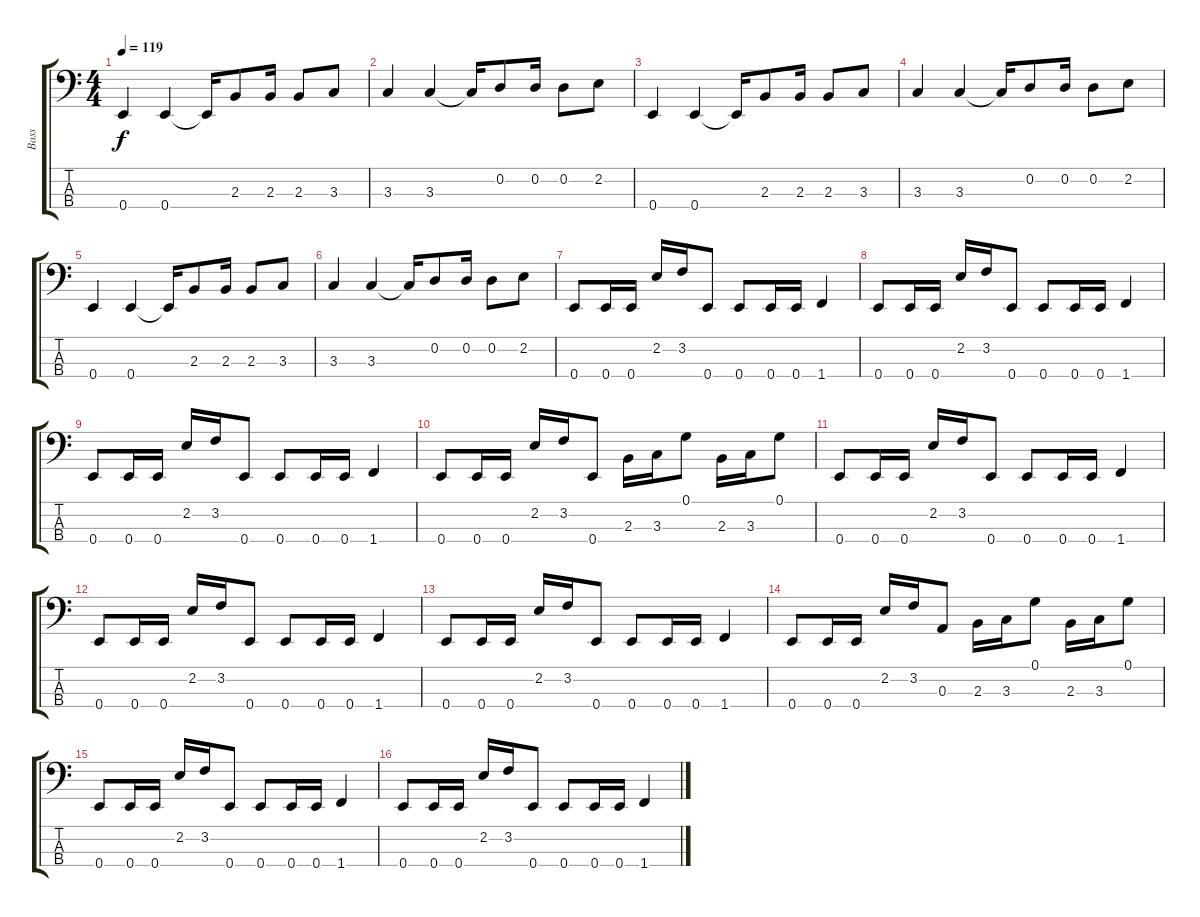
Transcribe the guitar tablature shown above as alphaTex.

\track ("Bass" "Bass") {instrument slapbass1}
\staff {score tabs}
\tuning (G2 D2 A1 E1) {hide}
\ts (4 4)
\tempo 119
\clef f4
\ks c
0.4.4{dy f} 0.4.4 0.4{t}.16 2.3.8 2.3.16 2.3.8 3.3.8 |
3.3.4 3.3.4 3.3{t}.16 0.2.8 0.2.16 0.2.8 2.2.8 |
0.4.4 0.4.4 0.4{t}.16 2.3.8 2.3.16 2.3.8 3.3.8 |
3.3.4 3.3.4 3.3{t}.16 0.2.8 0.2.16 0.2.8 2.2.8 |
0.4.4 0.4.4 0.4{t}.16 2.3.8 2.3.16 2.3.8 3.3.8 |
3.3.4 3.3.4 3.3{t}.16 0.2.8 0.2.16 0.2.8 2.2.8 |
0.4.8 0.4.16 0.4.16 2.2.16 3.2.16 0.4.8 0.4.8 0.4.16 0.4.16 1.4.4 |
0.4.8 0.4.16 0.4.16 2.2.16 3.2.16 0.4.8 0.4.8 0.4.16 0.4.16 1.4.4 |
0.4.8 0.4.16 0.4.16 2.2.16 3.2.16 0.4.8 0.4.8 0.4.16 0.4.16 1.4.4 |
0.4.8 0.4.16 0.4.16 2.2.16 3.2.16 0.4.8 2.3.16 3.3.16 0.1.8 2.3.16 3.3.16 0.1.8 |
0.4.8 0.4.16 0.4.16 2.2.16 3.2.16 0.4.8 0.4.8 0.4.16 0.4.16 1.4.4 |
0.4.8 0.4.16 0.4.16 2.2.16 3.2.16 0.4.8 0.4.8 0.4.16 0.4.16 1.4.4 |
0.4.8 0.4.16 0.4.16 2.2.16 3.2.16 0.4.8 0.4.8 0.4.16 0.4.16 1.4.4 |
0.4.8 0.4.16 0.4.16 2.2.16 3.2.16 0.3.8 2.3.16 3.3.16 0.1.8 2.3.16 3.3.16 0.1.8 |
0.4.8 0.4.16 0.4.16 2.2.16 3.2.16 0.4.8 0.4.8 0.4.16 0.4.16 1.4.4 |
0.4.8 0.4.16 0.4.16 2.2.16 3.2.16 0.4.8 0.4.8 0.4.16 0.4.16 1.4.4
